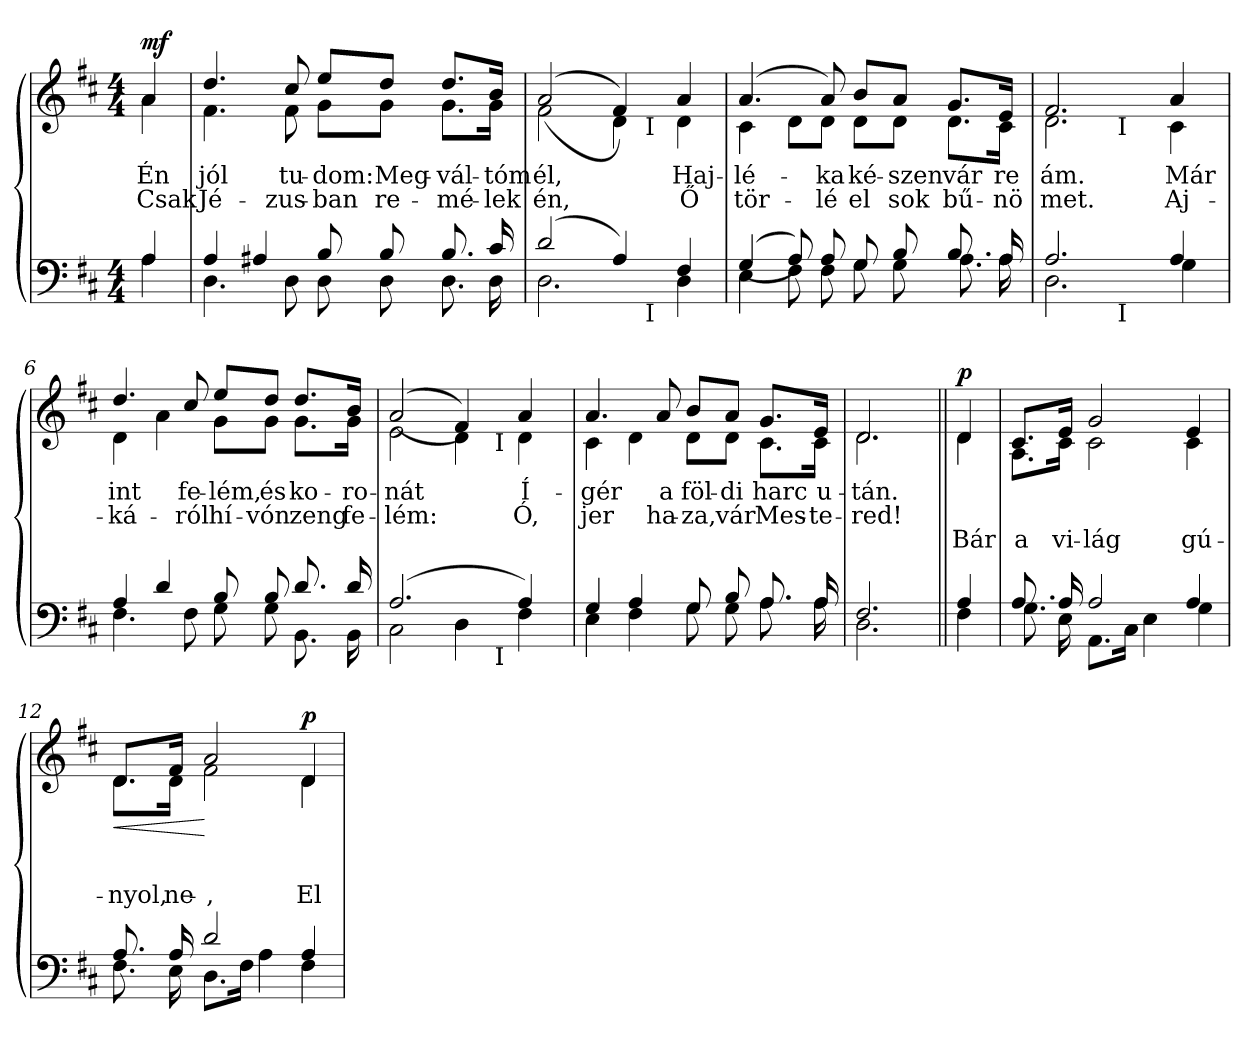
**kern	**kern	**text	**text	**text	**dynam
*part2	*part1	*part1	*part1	*part1	*part1
*staff2	*staff1	*staff1	*staff1	*staff1	*staff1
*clefF4	*clefG2	*	*	*	*
*k[f#c#]	*k[f#c#]	*	*	*	*
*b:	*b:	*	*	*	*
*M4/4	*M4/4	*	*	*	*
=1	=1	=1	=1	=1	=1
*^	*	*	*	*	*
!	!	!LO:TX:a:B:t=Moderato	!	!	!	!
!	!	!	!LO:LY:b	!LO:LY:b	!	!LO:DY:a
*	*	*^	*	*	*	*
4A/	4A\	4a/	4a\	Én	Csak	.	mf
=2	=2	=2	=2	=2	=2	=2	=2
!	!	!	!	!LO:LY:b	!LO:LY:b	!	!
4A/	4.D\	4.dd/	4.f#\	jól	Jé-	.	.
4A#X/	.	.	.	.	.	.	.
!	!	!	!	!LO:LY:b	!LO:LY:b	!	!
.	8D\	8cc#/	8f#\	tu-	-zus-	.	.
!	!	!	!	!LO:LY:b	!LO:LY:b	!	!
8B/	8D\	8ee/L	8g\L	-dom:	-ban	.	.
!	!	!	!	!LO:LY:b	!LO:LY:b	!	!
8B/	8D\	8dd/J	8g\J	Meg-	re-	.	.
!	!	!	!	!LO:LY:b	!LO:LY:b	!	!
8.B/	8.D\	8.dd/L	8.g\L	-vál-	-mé-	.	.
!	!	!	!	!LO:LY:b	!LO:LY:b	!	!
16c#/	16D\	16b/Jk	16g\Jk	-tóm	-lek	.	.
*	*	*v	*v	*	*	*	*
=3	=3	=3	=3	=3	=3	=3
*	*	*^	*	*	*	*
!	!	!	!	!LO:LY:b	!LO:LY:b	!	!
*	*^	*	*^	*	*	*	*
(>2d/	2.D\	2ryy	(<(>2a/	2f#\	2ryy	él,	én,	.	.
4A/)	.	8ryy	4f#/))	4d\	8ryy	.	.	.	.
!	!	!	!	!	!LO:TX:b:t=I	!	!	!	!
!	!	!LO:TX:b:t=I	!	!	!	!	!	!	!
.	.	4.ryy	.	.	4.ryy	.	.	.	.
!	!	!	!	!	!	!LO:LY:b	!LO:LY:b	!	!
4F#/	4D\	.	4a/	4d\	.	Haj-	Ő	.	.
*	*v	*v	*	*	*	*	*	*	*
*	*	*v	*v	*v	*	*	*	*
=4	=4	=4	=4	=4	=4	=4
*	*^	*^	*	*	*	*
*	*	*	*	*^	*	*	*	*
!	!	!	!	!	!	!LO:LY:b	!LO:LY:b	!	!
*	*v	*v	*	*	*	*	*	*	*
*	*	*	*v	*v	*	*	*	*
(<(>4G/	4E\	(<4.a/	4c#\	-lé-	tör-	.	.
8A/))	8F#\	.	8d\L	.	.	.	.
!	!	!	!	!LO:LY:b	!LO:LY:b	!	!
8A/	8F#\	8a/)	8d\J	-ka	-lé	.	.
!	!	!	!	!LO:LY:b	!LO:LY:b	!	!
8G/	8G\	8b/L	8d\L	ké-	el	.	.
!	!	!	!	!LO:LY:b	!LO:LY:b	!	!
8B/	8G\	8a/J	8d\J	-szen	sok	.	.
!	!	!	!	!LO:LY:b	!LO:LY:b	!	!
8.B/	8.A\	8.g/L	8.d\L	vár	bű-	.	.
!	!	!	!	!LO:LY:b	!LO:LY:b	!	!
16A/	16A\	16e/Jk	16c#\Jk	re­	-nö­	.	.
*	*	*v	*v	*	*	*	*
!!LO:LB:g=z
=5	=5	=5	=5	=5	=5	=5
*	*	*^	*	*	*	*
!	!	!	!	!LO:LY:b	!LO:LY:b	!	!
*	*^	*	*^	*	*	*	*
2.A/	2.D\	4...ryy	2.f#/	2.d\	4...ryy	ám.	met.	.	.
!	!	!	!	!	!LO:TX:b:t=I	!	!	!	!
!	!	!LO:TX:b:t=I	!	!	!	!	!	!	!
.	.	2ryy	.	.	2ryy	.	.	.	.
!	!	!	!	!	!	!LO:LY:b	!LO:LY:b	!	!
4A/	4G\	.	4a/	4c#\	.	Már	Aj-	.	.
.	.	32ryy	.	.	32ryy	.	.	.	.
*	*v	*v	*	*	*	*	*	*	*
*	*	*v	*v	*v	*	*	*	*
=6	=6	=6	=6	=6	=6	=6
*	*^	*^	*	*	*	*
*	*	*	*	*^	*	*	*	*
!	!	!	!	!	!	!LO:LY:b	!LO:LY:b	!	!
*	*v	*v	*	*	*	*	*	*	*
*	*	*	*v	*v	*	*	*	*
4A/	4.F#\	4.dd/	4d\	int	-ká-	.	.
4d/	.	.	4a\	.	.	.	.
!	!	!	!	!LO:LY:b	!LO:LY:b	!	!
.	8F#\	8cc#/	.	fe-	-ról	.	.
!	!	!	!	!LO:LY:b	!LO:LY:b	!	!
8B/	8G\	8ee/L	8g\L	-lém,	hí-	.	.
!	!	!	!	!LO:LY:b	!LO:LY:b	!	!
8B/	8G\	8dd/J	8g\J	és	-vón	.	.
!	!	!	!	!LO:LY:b	!LO:LY:b	!	!
8.d/	8.BB\	8.dd/L	8.g\L	ko-	zeng	.	.
!	!	!	!	!LO:LY:b	!LO:LY:b	!	!
16d/	16BB\	16b/Jk	16g\Jk	-ro-	fe-	.	.
*	*	*v	*v	*	*	*	*
=7	=7	=7	=7	=7	=7	=7
*	*	*^	*	*	*	*
!	!	!	!	!LO:LY:b	!LO:LY:b	!	!
*	*^	*	*^	*	*	*	*
(<2.A/	2C#\	2ryy	(<(>2a/	2e\	2ryy	-nát	-lém:	.	.
.	4D\	8ryy	4f#/))	4d\	8ryy	.	.	.	.
.	.	32ryy	.	.	32ryy	.	.	.	.
!	!	!	!	!	!LO:TX:b:t=I	!	!	!	!
!	!	!LO:TX:b:t=I	!	!	!	!	!	!	!
.	.	4ryy	.	.	4ryy	.	.	.	.
!	!	!	!	!	!	!LO:LY:b	!LO:LY:b	!	!
4A/)	4F#\	.	4a/	4d\	.	Í-	Ó,	.	.
.	.	16.ryy	.	.	16.ryy	.	.	.	.
*	*v	*v	*	*	*	*	*	*	*
*	*	*v	*v	*v	*	*	*	*
=8	=8	=8	=8	=8	=8	=8
*	*^	*^	*	*	*	*
*	*	*	*	*^	*	*	*	*
!	!	!	!	!	!	!LO:LY:b	!LO:LY:b	!	!
*	*v	*v	*	*	*	*	*	*	*
*	*	*	*v	*v	*	*	*	*
4G/	4E\	4.a/	4c#\	-gér	jer	.	.
4A/	4F#\	.	4d\	.	.	.	.
!	!	!	!	!LO:LY:b	!LO:LY:b	!	!
.	.	8a/	.	a	ha-	.	.
!	!	!	!	!LO:LY:b	!LO:LY:b	!	!
8G/	8G\	8b/L	8d\L	föl-	-za,	.	.
!	!	!	!	!LO:LY:b	!LO:LY:b	!	!
8B/	8G\	8a/J	8d\J	-di	vár	.	.
!	!	!	!	!LO:LY:b	!LO:LY:b	!	!
8.A/	8.A\	8.g/L	8.c#\L	harc	Mes-	.	.
!	!	!	!	!LO:LY:b	!LO:LY:b	!	!
16A/	16A\	16e/Jk	16c#\Jk	u-	-te-	.	.
=9	=9	=9	=9	=9	=9	=9	=9
!	!	!	!	!LO:LY:b	!LO:LY:b	!	!
2.F#/	2.D\	2.d/	2.d\	-tán.	-red!	.	.
!!LO:LB:g=z	!!
=10||	=10||	=10||	=10||	=10||	=10||	=10||	=10||
!	!	!	!	!	!	!LO:LY:b	!LO:DY:a
4A/	4F#\	4d/	4d\	.	.	Bár	p
=11	=11	=11	=11	=11	=11	=11	=11
!	!	!	!	!	!	!LO:LY:b	!
8.A/	8.G\	8.c#/L	8.A\L	.	.	a	.
!	!	!	!	!	!	!LO:LY:b	!
16A/	16E\	16e/Jk	16c#\Jk	.	.	vi-	.
!	!	!	!	!	!	!LO:LY:b	!
2A/	8.AA\L	2g/	2c#\	.	.	-lág	.
.	16C#\Jk	.	.	.	.	.	.
.	4E\	.	.	.	.	.	.
!	!	!	!	!	!	!LO:LY:b	!
4A/	4G\	4e/	4c#\	.	.	gú-	.
=12	=12	=12	=12	=12	=12	=12	=12
!	!	!	!	!	!	!LO:LY:b	!LO:HP:b
8.A/	8.F#\	8.d/L	8.d\L	.	.	-nyol,	<
!	!	!	!	!	!	!LO:LY:b	!
16A/	16E\	16f#/Jk	16d\Jk	.	.	ne-	.
!	!	!	!	!	!	!LO:LY:b	!
2d/	8.D\L	2a/	2f#\	.	.	,	[
.	16F#\Jk	.	.	.	.	.	.
.	4A\	.	.	.	.	.	.
!	!	!	!	!	!	!LO:LY:b	!LO:DY:a
4A/	4F#\	4d/	4d\	.	.	El-	p
*v	*v	*	*	*	*	*	*
*	*v	*v	*	*	*	*
=	=	=	=	=	=
*-	*-	*-	*-	*-	*-
